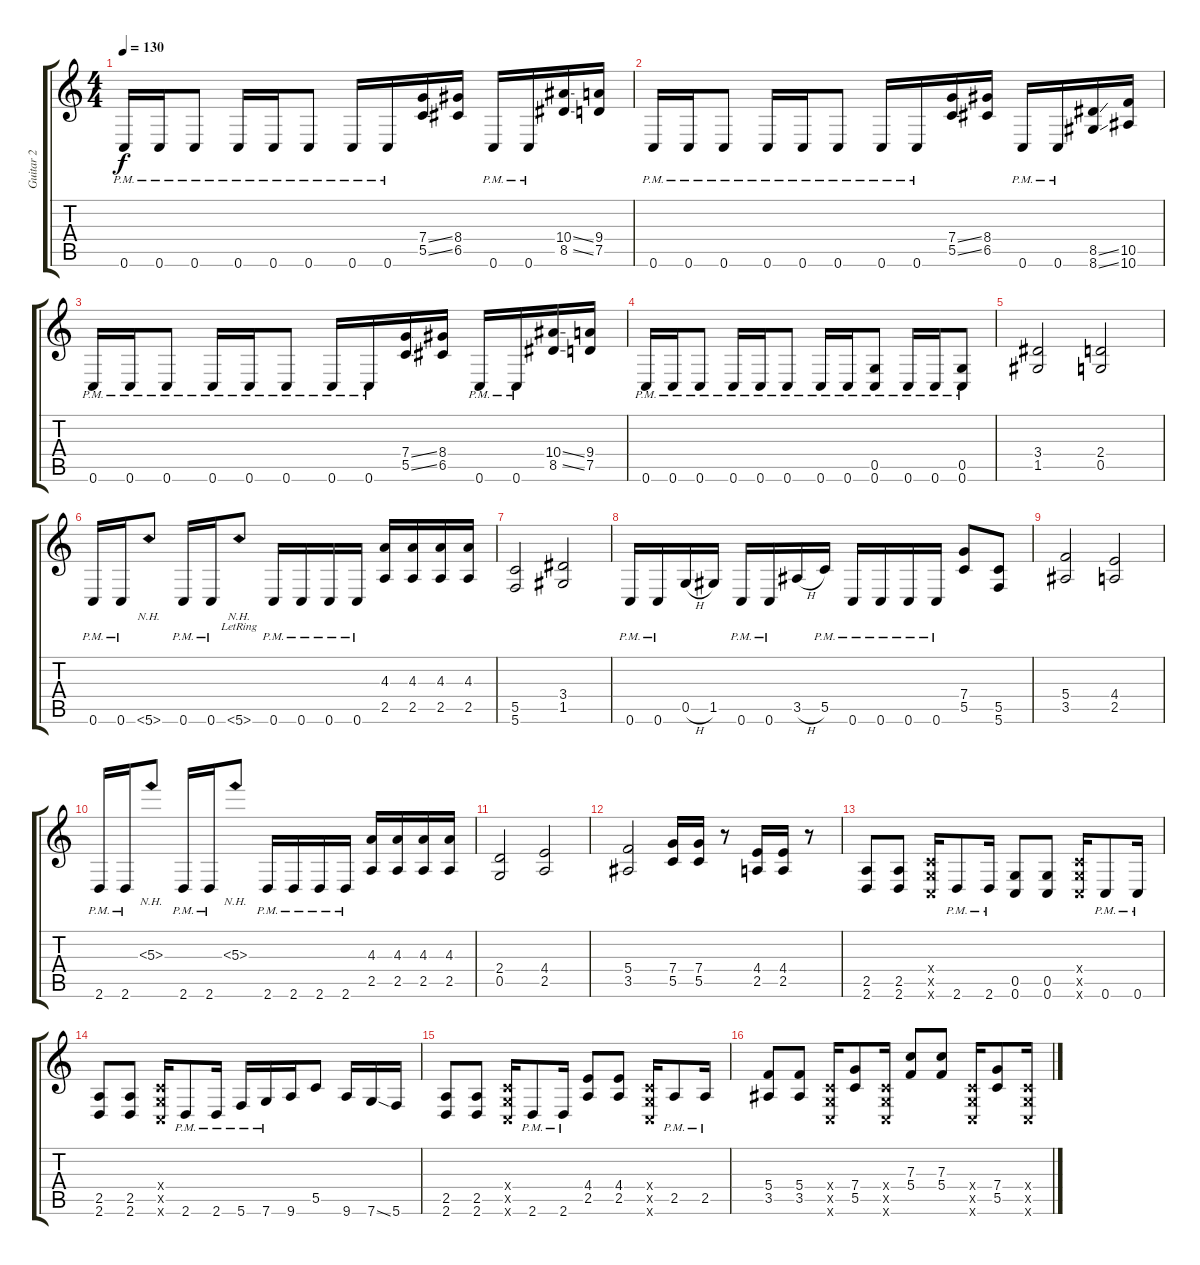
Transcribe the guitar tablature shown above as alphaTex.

\track ("Guitar 2" "Guitar 2") {instrument distortionguitar}
\staff {score tabs}
\tuning (D4 A3 F3 C3 G2 C2) {hide}
\ts (4 4)
\tempo 130
\clef g2
\ks c
0.6{pm}.16{dy f} 0.6{pm}.16 0.6{pm}.8 0.6{pm}.16 0.6{pm}.16 0.6{pm}.8 0.6{pm}.16 0.6{pm}.16 (7.4{ss} 5.5{ss}).16 (8.4 6.5).16 0.6{pm}.16 0.6{pm}.16 (10.4{ss} 8.5{ss}).16 (9.4 7.5).16 |
0.6{pm}.16 0.6{pm}.16 0.6{pm}.8 0.6{pm}.16 0.6{pm}.16 0.6{pm}.8 0.6{pm}.16 0.6{pm}.16 (7.4{ss} 5.5{ss}).16 (8.4 6.5).16 0.6{pm}.16 0.6{pm}.16 (8.5{ss} 8.6{ss}).16 (10.5 10.6).16 |
0.6{pm}.16 0.6{pm}.16 0.6{pm}.8 0.6{pm}.16 0.6{pm}.16 0.6{pm}.8 0.6{pm}.16 0.6{pm}.16 (7.4{ss} 5.5{ss}).16 (8.4 6.5).16 0.6{pm}.16 0.6{pm}.16 (10.4{ss} 8.5{ss}).16 (9.4 7.5).16 |
0.6{pm}.16 0.6{pm}.16 0.6{pm}.8 0.6{pm}.16 0.6{pm}.16 0.6{pm}.8 0.6{pm}.16 0.6{pm}.16 (0.5{pm} 0.6{pm}).8 0.6{pm}.16 0.6{pm}.16 (0.5{pm} 0.6{pm}).8 |
(3.4 1.5).2 (2.4 0.5).2 |
0.6{pm}.16 0.6{pm}.16 5.6{nh}.8 0.6{pm}.16 0.6{pm}.16 5.6{nh lr}.8 0.6{pm}.16 0.6{pm}.16 0.6{pm}.16 0.6{pm}.16 (4.3 2.5).16 (4.3 2.5).16 (4.3 2.5).16 (4.3 2.5).16 |
(5.5 5.6).2 (3.4 1.5).2 |
0.6{pm}.16 0.6{pm}.16 0.5{h}.16 1.5.16 0.6{pm}.16 0.6{pm}.16 3.5{h}.16 5.5{pm}.16 0.6{pm}.16 0.6{pm}.16 0.6{pm}.16 0.6{pm}.16 (7.4 5.5).8 (5.5 5.6).8 |
(5.4 3.5).2 (4.4 2.5).2 |
2.6{pm}.16 2.6{pm}.16 5.3{nh}.8 2.6{pm}.16 2.6{pm}.16 5.3{nh}.8 2.6{pm}.16 2.6{pm}.16 2.6{pm}.16 2.6{pm}.16 (4.3 2.5).16 (4.3 2.5).16 (4.3 2.5).16 (4.3 2.5).16 |
(2.4 0.5).2 (4.4 2.5).2 |
(5.4 3.5).2 (7.4 5.5).16 (7.4 5.5).16 r.8 (4.4 2.5).16 (4.4 2.5).16 r.8 |
(2.5 2.6).8 (2.5 2.6).8 (0.4{x} 0.5{x} 0.6{x}).16 2.6{pm}.8 2.6{pm}.16 (0.5 0.6).8 (0.5 0.6).8 (0.4{x} 0.5{x} 0.6{x}).16 0.6{pm}.8 0.6{pm}.16 |
(2.5 2.6).8 (2.5 2.6).8 (0.4{x} 0.5{x} 0.6{x}).16 2.6{pm}.8 2.6{pm}.16 5.6{pm}.16 7.6{pm}.16 9.6.16 5.5.8 9.6.16 7.6{ss}.16 5.6.16 |
(2.5 2.6).8 (2.5 2.6).8 (0.4{x} 0.5{x} 0.6{x}).16 2.6{pm}.8 2.6{pm}.16 (4.4 2.5).8 (4.4 2.5).8 (0.4{x} 0.5{x} 0.6{x}).16 2.5{pm}.8 2.5{pm}.16 |
(5.4 3.5).8 (5.4 3.5).8 (0.4{x} 0.5{x} 0.6{x}).16 (7.4 5.5).8 (0.4{x} 0.5{x} 0.6{x}).16 (7.3 5.4).8 (7.3 5.4).8 (0.4{x} 0.5{x} 0.6{x}).16 (7.4 5.5).8 (0.4{x} 0.5{x} 0.6{x}).16
